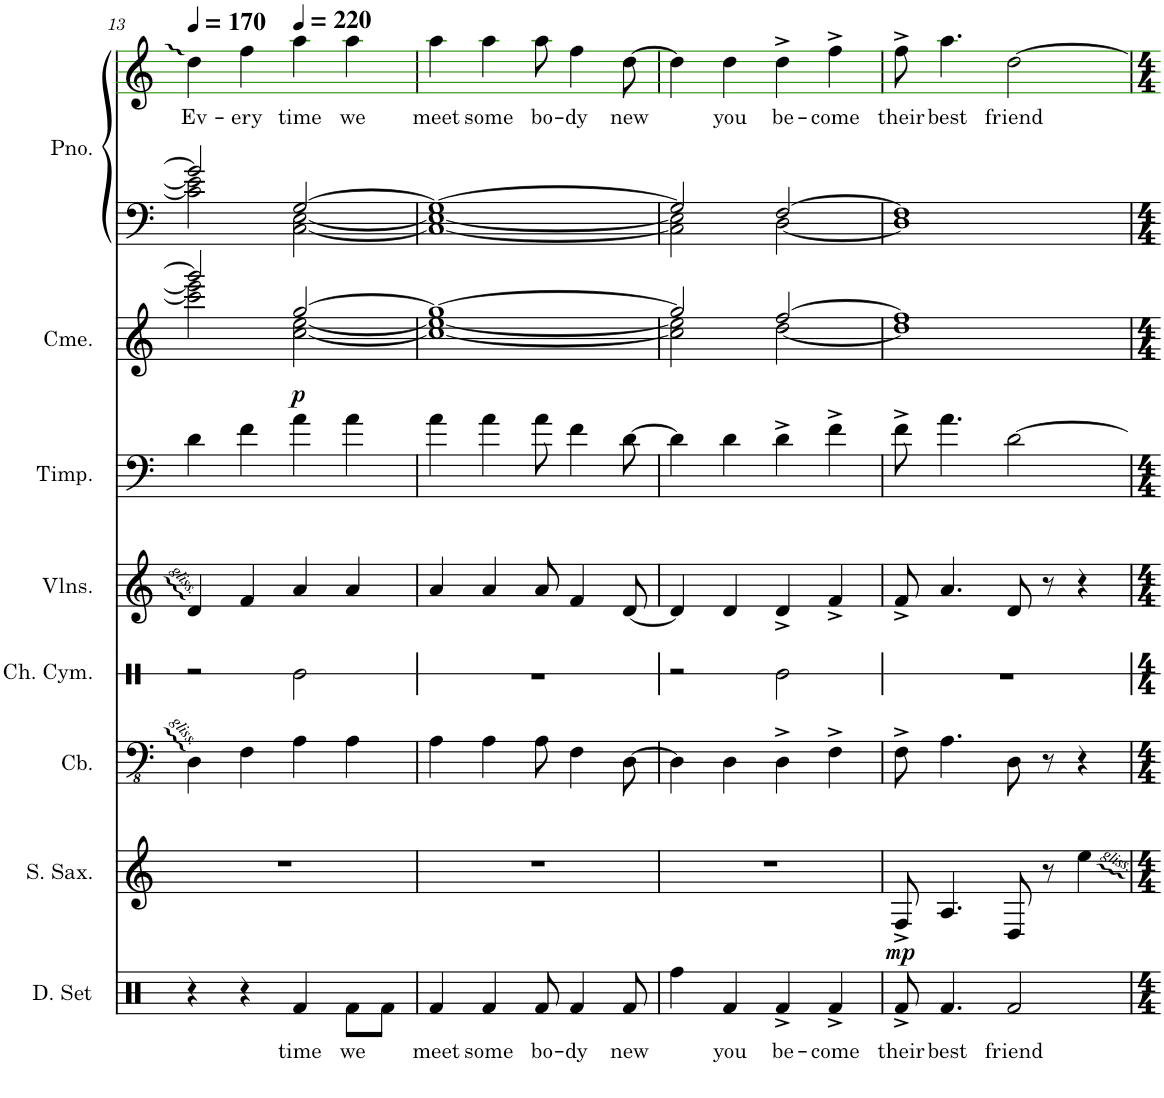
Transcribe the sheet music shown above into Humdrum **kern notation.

**kern	**text	**kern	**dynam	**kern	**kern	**kern	**kern	**kern	**dynam	**kern	**kern	**text
*part8	*part8	*part7	*part7	*part6	*part5	*part4	*part3	*part2	*part2	*part1	*part1	*part1
*staff9	*staff9	*staff8	*staff8	*staff7	*staff6	*staff5	*staff4	*staff3	*staff3	*staff2	*staff1	*staff1
*I"Drumset	*	*I"Soprano Saxophone	*	*I"Contrabass	*I"Chinese Cymbal	*I"Violins	*I"Timpani	*I"Chimes	*	*I"Grand Piano	*	*
*I'D. Set	*	*I'S. Sax.	*	*I'Cb.	*I'Ch. Cym.	*I'Vlns.	*I'Timp.	*I'Cme.	*	*I'Pno.	*	*
!!LO:PB:g=z
*clefX	*	*clefG2	*	*clefFv4	*clefX	*clefG2	*clefF4	*clefG2	*	*clefF4	*clefG2	*
*	*	*ITrd1c2	*	*ITrd7c12	*	*	*	*	*	*	*	*
*k[]	*	*k[]	*	*k[]	*k[]	*k[]	*k[]	*k[]	*	*k[]	*k[]	*
*M4/4	*	*M4/4	*	*M4/4	*M4/4	*M4/4	*M4/4	*M4/4	*	*M4/4	*M4/4	*
*MM170	*	*MM170	*	*MM170	*MM170	*MM170	*MM170	*MM170	*	*MM170	*MM170	*
=13	=13	=13	=13	=13	=13	=13	=13	=13	=13	=13	=13	=13
*	*	*	*	*	*	*	*	*^	*	*^	*	*
!	!	!	!	!	!	!	!	!	!	!	!	!	!	!LO:LY:b
4r	.	1r	.	4DD\	2r	4d/	4d\	2ggg/]	2ccc\] 2eee\]	.	2g/]	2c\] 2e\]	4dd\	Ev-
!	!	!	!	!	!	!	!	!	!	!	!	!	!	!LO:LY:b
4r	.	.	.	4FF\	.	4f/	4f\	.	.	.	.	.	4ff\	-ery
*	*	*	*	*	*	*	*	*	*	*	*	*	*MM220	*
!	!LO:LY:b	!	!	!	!	!	!	!	!	!LO:DY:b	!	!	!	!LO:LY:b
4Rf/	time	.	.	4AA\	2Re\	4a/	4a\	[2gg/	[2cc\ [2ee\	p	[2G/	[2C\ [2E\	4aa\	time
!	!LO:LY:b	!	!	!	!	!	!	!	!	!	!	!	!	!LO:LY:b
8Rf\L	we	.	.	4AA\	.	4a/	4a\	.	.	.	.	.	4aa\	we
8Rf\J	.	.	.	.	.	.	.	.	.	.	.	.	.	.
=14	=14	=14	=14	=14	=14	=14	=14	=14	=14	=14	=14	=14	=14	=14
!	!LO:LY:b	!	!	!	!	!	!	!	!	!	!	!	!	!LO:LY:b
4Rf/	meet	1r	.	4AA\	1r	4a/	4a\	1gg_	1cc_ 1ee_	.	1G_	1C_ 1E_	4aa\	meet
!	!LO:LY:b	!	!	!	!	!	!	!	!	!	!	!	!	!LO:LY:b
4Rf/	some	.	.	4AA\	.	4a/	4a\	.	.	.	.	.	4aa\	some
!	!LO:LY:b	!	!	!	!	!	!	!	!	!	!	!	!	!LO:LY:b
8Rf/	bo-	.	.	8AA\	.	8a/	8a\	.	.	.	.	.	8aa\	bo-
!	!LO:LY:b	!	!	!	!	!	!	!	!	!	!	!	!	!LO:LY:b
4Rf/	-dy	.	.	4FF\	.	4f/	4f\	.	.	.	.	.	4ff\	-dy
!	!LO:LY:b	!	!	!	!	!	!	!	!	!	!	!	!	!LO:LY:b
8Rf/	new	.	.	[8DD\	.	[8d/	[8d\	.	.	.	.	.	[8dd\	new
=15	=15	=15	=15	=15	=15	=15	=15	=15	=15	=15	=15	=15	=15	=15
4Rff\	.	1r	.	4DD\]	2r	4d/]	4d\]	2gg/]	2cc\] 2ee\]	.	2G/]	2C\] 2E\]	4dd\]	.
!	!LO:LY:b	!	!	!	!	!	!	!	!	!	!	!	!	!LO:LY:b
4Rf/	you	.	.	4DD\	.	4d/	4d\	.	.	.	.	.	4dd\	you
!	!LO:LY:b	!	!	!	!	!	!	!	!	!	!	!	!	!LO:LY:b
4Rf^/	be-	.	.	4DD^\	2Re\	4d^/	4d^\	[2ff/	[2dd\	.	[2F/	[2D\	4dd^\	be-
!	!LO:LY:b	!	!	!	!	!	!	!	!	!	!	!	!	!LO:LY:b
4Rf^/	-come	.	.	4FF^\	.	4f^/	4f^\	.	.	.	.	.	4ff^\	-come
=16	=16	=16	=16	=16	=16	=16	=16	=16	=16	=16	=16	=16	=16	=16
!	!LO:LY:b	!	!LO:DY:b	!	!	!	!	!	!	!	!	!	!	!LO:LY:b
8Rf^/	their	8F^/	mp	8FF^\	1r	8f^/	8f^\	1ff]	1dd]	.	1F]	1D]	8ff^\	their
!	!LO:LY:b	!	!	!	!	!	!	!	!	!	!	!	!	!LO:LY:b
4.Rf/	best	4.A/	.	4.AA\	.	4.a/	4.a\	.	.	.	.	.	4.aa\	best
!	!LO:LY:b	!	!	!	!	!	!	!	!	!	!	!	!	!LO:LY:b
2Rf/	friend	8D/	.	8DD\	.	8d/	[2d\	.	.	.	.	.	[2dd\	friend
.	.	8r	.	8r	.	8r	.	.	.	.	.	.	.	.
.	.	4ee\	.	4r	.	4r	.	.	.	.	.	.	.	.
*	*	*	*	*	*	*	*	*v	*v	*	*	*	*	*
*	*	*	*	*	*	*	*	*	*	*v	*v	*	*
=	=	=	=	=	=	=	=	=	=	=	=	=
*-	*-	*-	*-	*-	*-	*-	*-	*-	*-	*-	*-	*-
